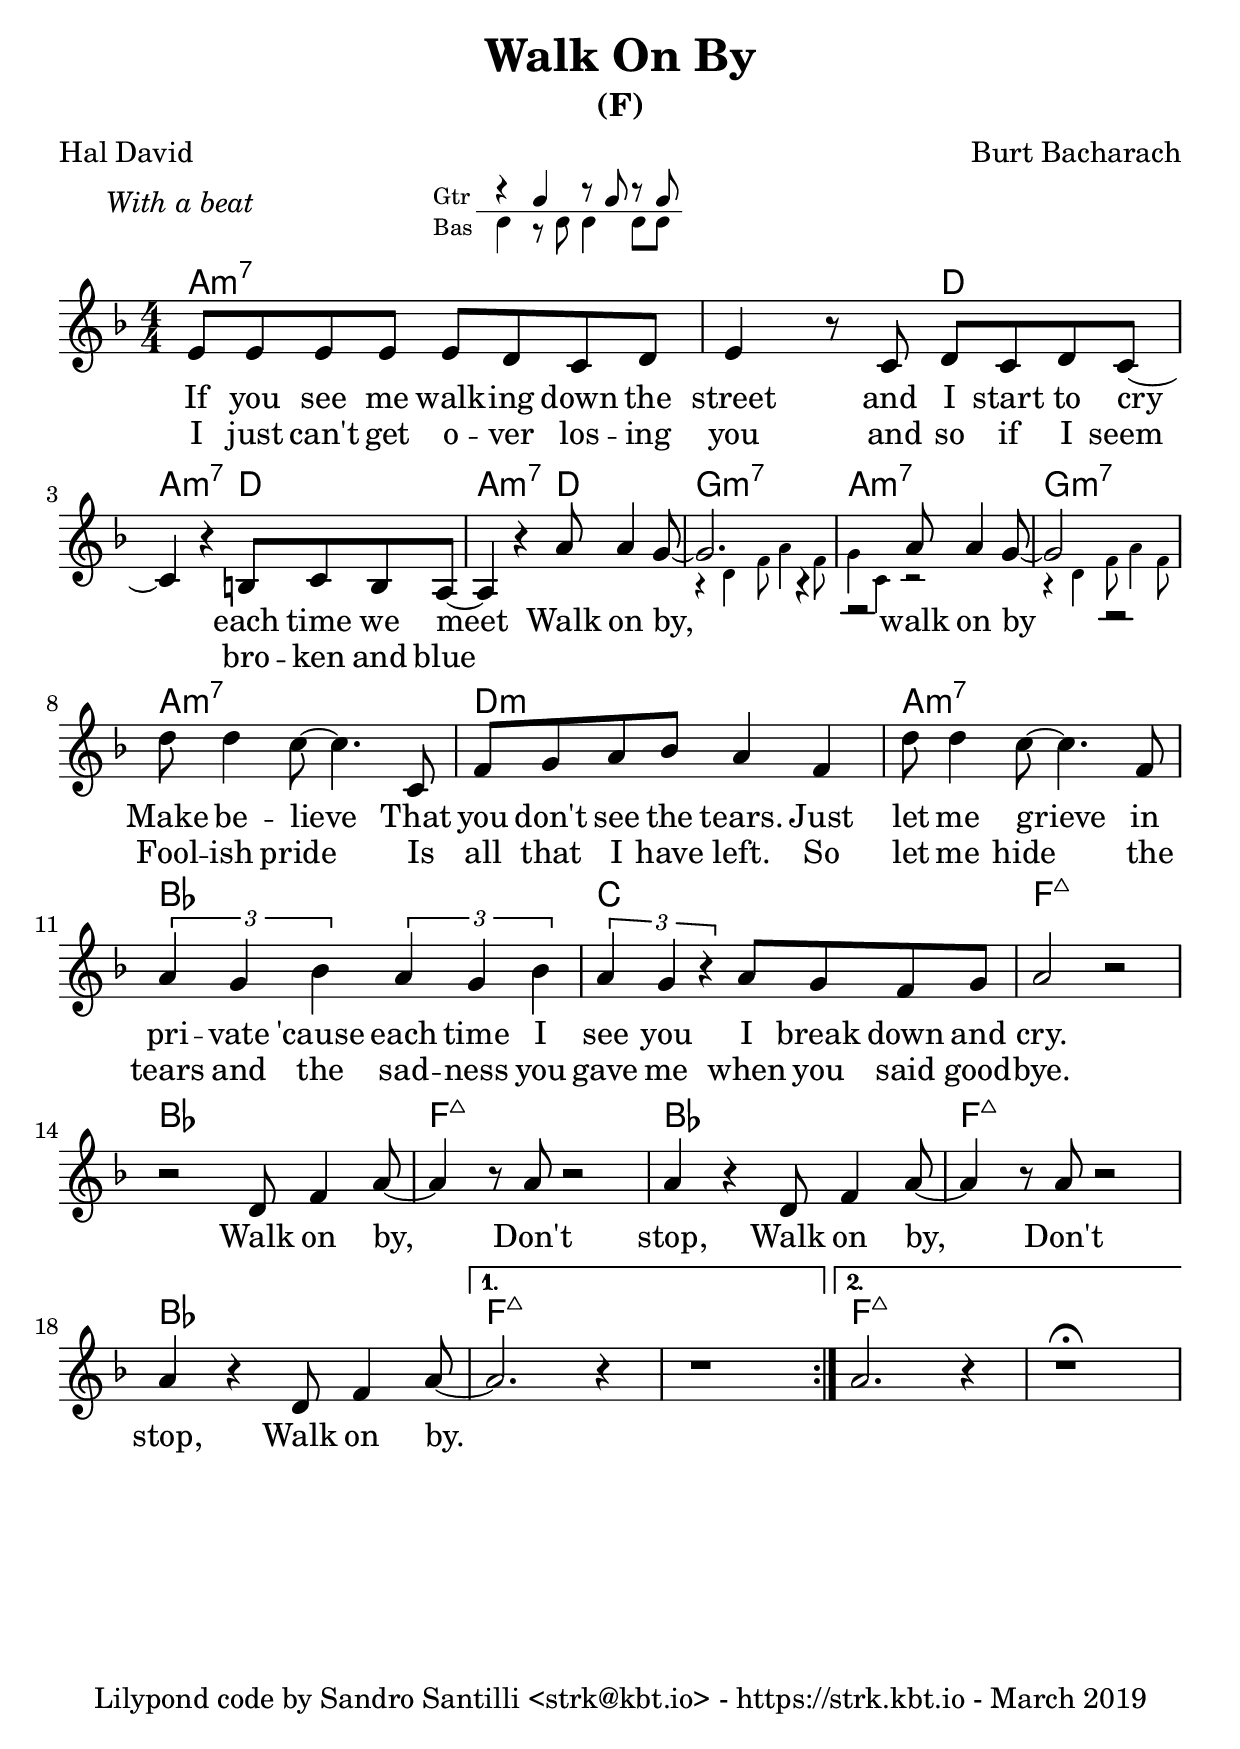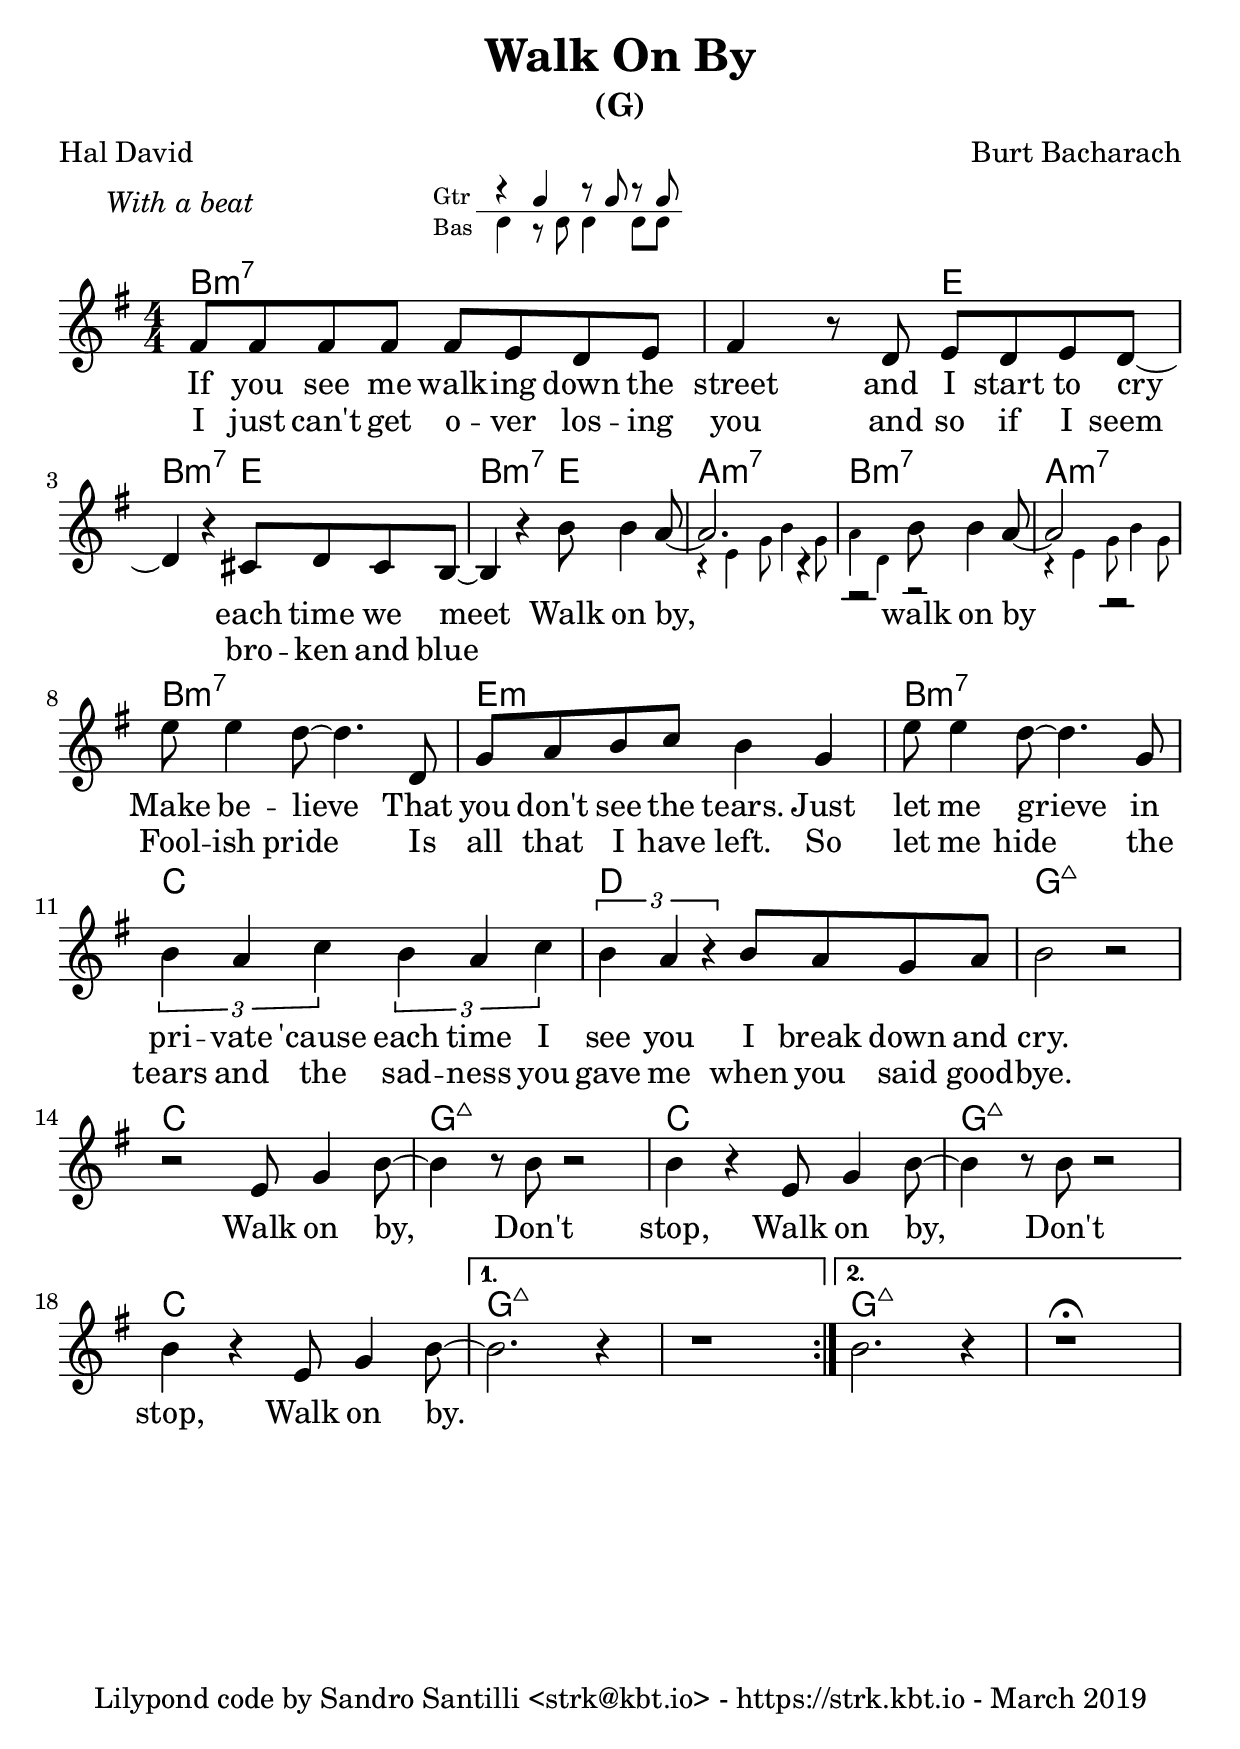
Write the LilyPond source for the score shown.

\version "2.10.33"

\header {
  title = "Walk On By"
  poet = "Hal David"
  composer = "Burt Bacharach"
  %meter = "94 BPM"

  %piece = \markup { \italic "With a beat" }

  piece = \markup {
    \italic "      With a beat                      "
    \scale #(cons 0.8 0.8)
    \score {
      \new Staff \with { \override StaffSymbol.line-count = #1
                         \omit Clef
                         \omit KeySignature
                         \omit TimeSignature
                         \omit LedgerLineSpanner
                         \omit BarLine
                         instrumentName = \markup \column { Gtr Bas }
                       }
      << { \stemUp % guitar
           r4 d'' r8 d'' r d''
         } \\ { \stemDown % bass
           g'4 r8 g' g'4 g'8 g'
      } >>
      \layout {
        %#(layout-set-staff-size 14)
      }
    }
  }

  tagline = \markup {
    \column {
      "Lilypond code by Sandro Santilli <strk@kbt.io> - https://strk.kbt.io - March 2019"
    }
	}
}

#(set-global-staff-size 25)

words_refrain = \lyricmode {
}

words_verse_first = \lyricmode {
}

words_verse_second = \lyricmode {
}

words_verse_third = \lyricmode {
}

words_chorus = \lyricmode {
}

words_line_one = \lyricmode {

	<< {

	If you see me walk -- ing down the street
	and I start to cry each time we meet

	} \new Lyrics {

	I just can't get o -- ver los -- ing you
	and so if I seem bro -- ken and blue

	} >>

	Walk on by, walk on by

	<< {

	Make be -- lieve
	That you don't see the tears.

	Just let me grieve
	in pri -- vate 'cause each time I see you
	I break down and cry.

	} \new Lyrics {

	Fool -- ish pride
	Is all that I have left.

	So let me hide
	the tears and the sad -- ness you gave me
	when you said good -- bye.

	} >>

	Walk on by, Don't stop,
	Walk on by, Don't stop,
	Walk on by.

}

words_line_two = \lyricmode {
}

melody = \relative c' {

  \numericTimeSignature
  \key f \major
  \time 4/4

  % If you see me
  \repeat volta 2 {
		e8 e e e e d c d | e4 r8 c d c d c~ | c4 r b8 c b a~ |

		%\break

		a4 r a'8 a4 g8~ |

    <<
      {
        \voiceOne {
          g2.
          r4 % for some reason this gets positioned at voiceTwo height
          |
          r2 a8 a4 g8~ |
        }
      }
      \new Voice {
        \voiceTwo
        %\voiceTwoStyle
        \teeny {
          r4 d f8 a4 f8 |
          g4 c,4 r2 |
        }
      } \oneVoice
    >>

    <<
      {
        \voiceOne
        g'2
        r2 % for some reason this gets positioned at voiceTwo height
        |
        d'8 d4 c8~ c4. c,8 |
      }
      \new Voice {
        \voiceTwo
        %\voiceTwoStyle
        \teeny {
          r4 d f8 a4 f8 |
          s1 | % g4 s4 s2 |
        }
      } \oneVoice
    >>

		%\break

    f8 g a bes a4 f | d'8 d4 c8~ c4. f,8 |

		%\break

		% private  cause each time
		\tuplet 3/2 { a4 g bes } \tuplet 3/2 { a g bes } |
		\tuplet 3/2 { a4 g r } a8 g f g | a2 r2 |

		%\break

		% walk on by
		r2 d,8 f4 a8~ | a4 r8 a r2 | a4 r d,8 f4 a8~ |

		%\break

		a4 r8 a8 r2 | a4 r d,8 f4 a8~ |
  }
	\alternative {
		{ a2. r4 |
			%\break
			r1 | }
		{ a2. r4 | r1 \fermata | }
	}
    
}

melodyTrumpet = \relative c' {
  \repeat unfold 4 { r1 } |
  \repeat unfold 2 {
    % This would go after: "Walk On By" lyrics
    % (2nd beat into the landing measure)
    r4 d4 f8 a4 f8 | s1 |
  }
  %\repeat unfold 15 { s1 } |
}

bassLine = \relative c' {
}

harmony = \chordmode {
  \time 4/4

  \repeat volta 2 {
    a1:m7 | a2:m7 d | a:m7 d |
		a:m7 d | g1:m7 | a:m7 | g1:m7 |

    a1:m7 | d:m | a:m7 |
		bes | c | f:7+ |

		bes | f:7+ | bes |
		f:7+ | bes |
  }
	\alternative {
		{ f:7+ | f:7+ | }
		{ f:7+ | f:7+ | }
	}
}

leadSheet = {
	<<
    %\new FretBoards {
    \new ChordNames {
      \harmony
    }

    \new Staff \with {
      printPartCombineTexts = ##f
    } {
      %<< \partcombine \melody \melodyTrumpet \new NullVoice = "vocal" { \melody } >>
		  \new Voice = "vocal" { \melody } 
    }

	  \new Lyrics \lyricsto "vocal" \words_line_one

  >>
}

bassSheet = {
	<<
    \new ChordNames {
      \harmony
    }

    \new Staff {
		  \new Voice = "bass" { \bassLine } 
    }

  >>
}

% ----------- BOOKS ----

\paper { indent = 0\cm }
\layout {
  \set chordChanges = ##t
  %\override Text #'font-size = #-2
  \override ParenthesesItem.font-size = #4
  \set Score.markFormatter = #format-mark-box-alphabet
  %\context { \Score \override LyricText #'font-size = #-2 }
}

\book {
  \bookOutputSuffix "F"
  \header { subtitle = "(F)" }
  \score {
    \leadSheet
  }
}

\book {
  \bookOutputSuffix "G"
  \header { subtitle = "(G)" }
  \score {
		\transpose f g
    \leadSheet
  }
}

%--------- MIDI ----------------

\book {
  \bookOutputSuffix "track-F"
  \score {
    \unfoldRepeats
    {
      <<
        \new ChordNames {
          %\set Staff.midiInstrument = "guitar harmonics"
          \harmony
        }
        \new Staff {
          %\set Staff.midiInstrument = "muted trumpet"
          \new Voice = "vocal" { \melody }
        }
        \new Staff {
          %\set Staff.midiInstrument = "acoustic bass"
          \new Voice = "bass" { \bassLine }
        }
      >>
    }
    \midi {
      \context {
        \Score tempoWholesPerMinute = #(ly:make-moment 120 4)
      }
    }
  }
}
